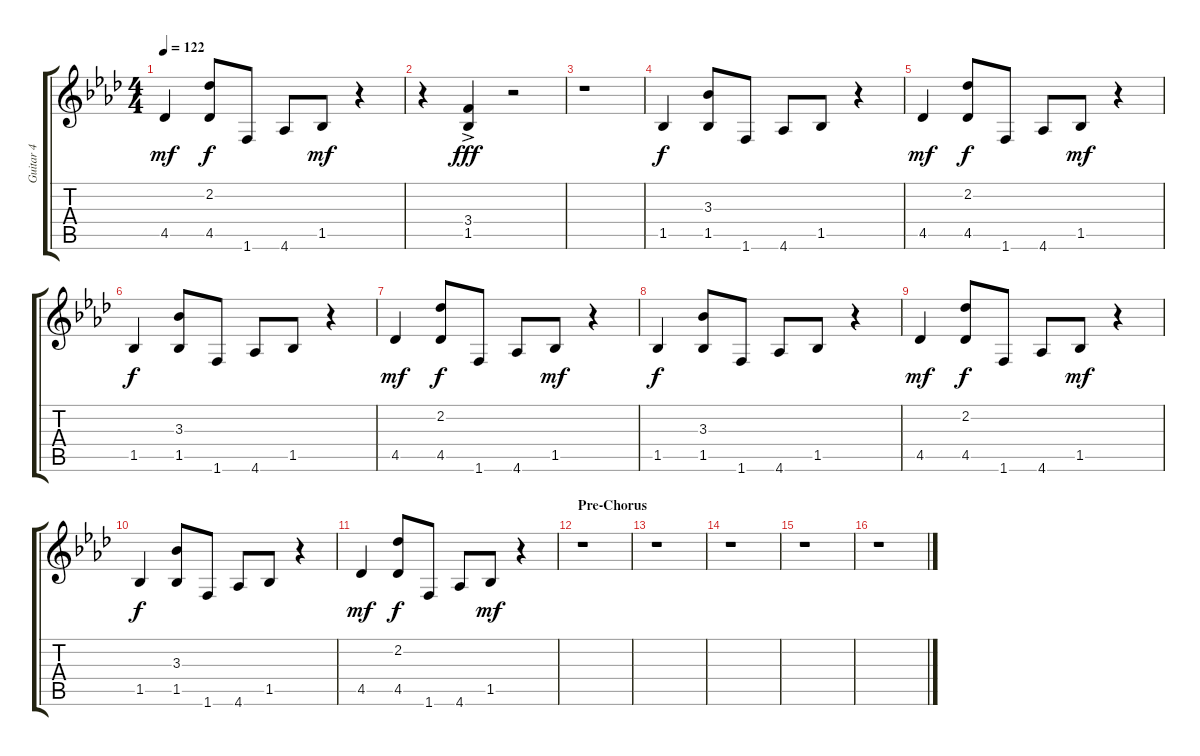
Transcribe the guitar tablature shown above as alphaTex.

\track ("Guitar 4" "Guitar 4") {instrument distortionguitar}
\staff {score tabs}
\tuning (E4 B3 G3 D3 A2 E2) {hide}
\ts (4 4)
\tempo 122
\clef g2
\ks ab
4.5.4{dy mf} (2.2 4.5).8{dy f} 1.6.8 4.6.8 1.5.8{dy mf} r.4 |
r.4 (3.4{ac} 1.5{ac}).4{dy fff} r.2 |
r.1 |
1.5.4{dy f} (3.3 1.5).8 1.6.8 4.6.8 1.5.8 r.4 |
4.5.4{dy mf} (2.2 4.5).8{dy f} 1.6.8 4.6.8 1.5.8{dy mf} r.4 |
1.5.4{dy f} (3.3 1.5).8 1.6.8 4.6.8 1.5.8 r.4 |
4.5.4{dy mf} (2.2 4.5).8{dy f} 1.6.8 4.6.8 1.5.8{dy mf} r.4 |
1.5.4{dy f} (3.3 1.5).8 1.6.8 4.6.8 1.5.8 r.4 |
4.5.4{dy mf} (2.2 4.5).8{dy f} 1.6.8 4.6.8 1.5.8{dy mf} r.4 |
1.5.4{dy f} (3.3 1.5).8 1.6.8 4.6.8 1.5.8 r.4 |
4.5.4{dy mf} (2.2 4.5).8{dy f} 1.6.8 4.6.8 1.5.8{dy mf} r.4 |
\section ("" "Pre-Chorus")
r.1 |
r.1 |
r.1 |
r.1 |
r.1
